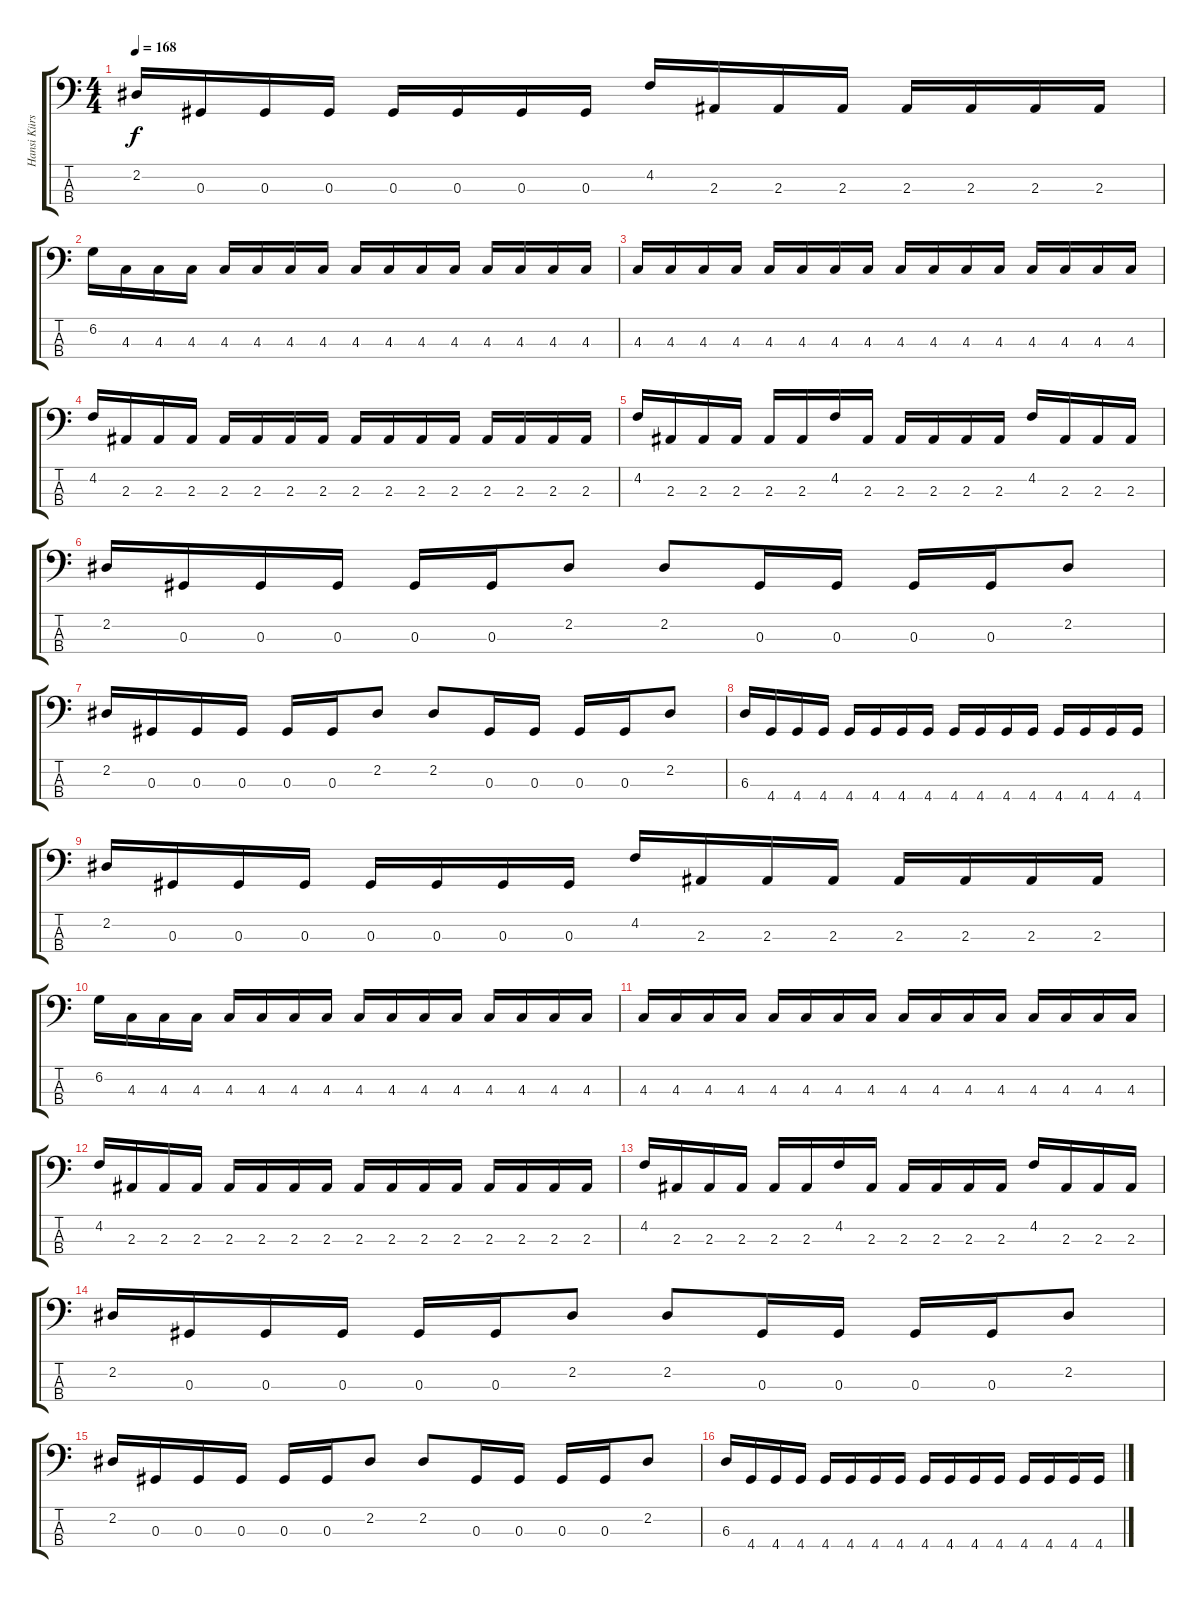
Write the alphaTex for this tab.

\track ("Hansi Kürsch" "Hansi Kürs") {instrument electricbassfinger}
\staff {score tabs}
\tuning (Gb2 Db2 Ab1 Eb1) {hide}
\ts (4 4)
\tempo 168
\clef f4
\ks c
2.2.16{dy f} 0.3.16 0.3.16 0.3.16 0.3.16 0.3.16 0.3.16 0.3.16 4.2.16 2.3.16 2.3.16 2.3.16 2.3.16 2.3.16 2.3.16 2.3.16 |
6.2.16 4.3.16 4.3.16 4.3.16 4.3.16 4.3.16 4.3.16 4.3.16 4.3.16 4.3.16 4.3.16 4.3.16 4.3.16 4.3.16 4.3.16 4.3.16 |
4.3.16 4.3.16 4.3.16 4.3.16 4.3.16 4.3.16 4.3.16 4.3.16 4.3.16 4.3.16 4.3.16 4.3.16 4.3.16 4.3.16 4.3.16 4.3.16 |
4.2.16 2.3.16 2.3.16 2.3.16 2.3.16 2.3.16 2.3.16 2.3.16 2.3.16 2.3.16 2.3.16 2.3.16 2.3.16 2.3.16 2.3.16 2.3.16 |
4.2.16 2.3.16 2.3.16 2.3.16 2.3.16 2.3.16 4.2.16 2.3.16 2.3.16 2.3.16 2.3.16 2.3.16 4.2.16 2.3.16 2.3.16 2.3.16 |
2.2.16 0.3.16 0.3.16 0.3.16 0.3.16 0.3.16 2.2.8 2.2.8 0.3.16 0.3.16 0.3.16 0.3.16 2.2.8 |
2.2.16 0.3.16 0.3.16 0.3.16 0.3.16 0.3.16 2.2.8 2.2.8 0.3.16 0.3.16 0.3.16 0.3.16 2.2.8 |
6.3.16 4.4.16 4.4.16 4.4.16 4.4.16 4.4.16 4.4.16 4.4.16 4.4.16 4.4.16 4.4.16 4.4.16 4.4.16 4.4.16 4.4.16 4.4.16 |
2.2.16 0.3.16 0.3.16 0.3.16 0.3.16 0.3.16 0.3.16 0.3.16 4.2.16 2.3.16 2.3.16 2.3.16 2.3.16 2.3.16 2.3.16 2.3.16 |
6.2.16 4.3.16 4.3.16 4.3.16 4.3.16 4.3.16 4.3.16 4.3.16 4.3.16 4.3.16 4.3.16 4.3.16 4.3.16 4.3.16 4.3.16 4.3.16 |
4.3.16 4.3.16 4.3.16 4.3.16 4.3.16 4.3.16 4.3.16 4.3.16 4.3.16 4.3.16 4.3.16 4.3.16 4.3.16 4.3.16 4.3.16 4.3.16 |
4.2.16 2.3.16 2.3.16 2.3.16 2.3.16 2.3.16 2.3.16 2.3.16 2.3.16 2.3.16 2.3.16 2.3.16 2.3.16 2.3.16 2.3.16 2.3.16 |
4.2.16 2.3.16 2.3.16 2.3.16 2.3.16 2.3.16 4.2.16 2.3.16 2.3.16 2.3.16 2.3.16 2.3.16 4.2.16 2.3.16 2.3.16 2.3.16 |
2.2.16 0.3.16 0.3.16 0.3.16 0.3.16 0.3.16 2.2.8 2.2.8 0.3.16 0.3.16 0.3.16 0.3.16 2.2.8 |
2.2.16 0.3.16 0.3.16 0.3.16 0.3.16 0.3.16 2.2.8 2.2.8 0.3.16 0.3.16 0.3.16 0.3.16 2.2.8 |
6.3.16 4.4.16 4.4.16 4.4.16 4.4.16 4.4.16 4.4.16 4.4.16 4.4.16 4.4.16 4.4.16 4.4.16 4.4.16 4.4.16 4.4.16 4.4.16
